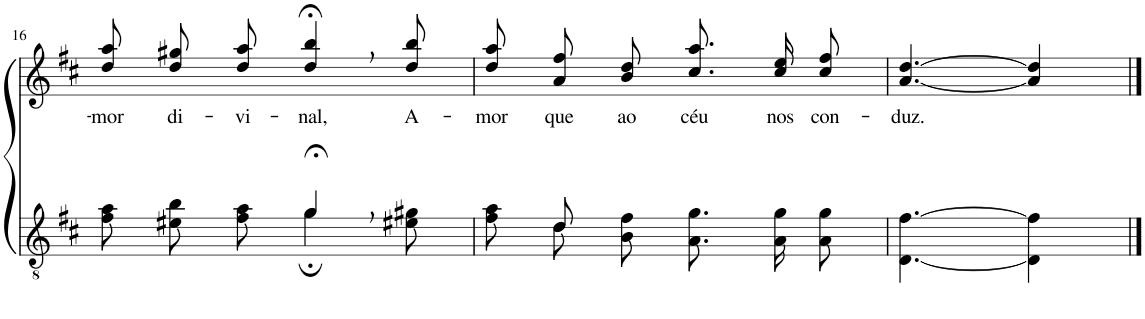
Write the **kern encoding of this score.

**kern	**kern	**text
*part2	*part1	*part1
*staff2	*staff1	*staff1
*I"Parte III e IV	*I"Parte I e II	*
!!LO:PB:g=z
*clefGv2	*clefG2	*
*Trd4c7	*Trd4c7	*
*k[f#c#]	*k[f#c#]	*
*M6/8	*M6/8	*
=16	=16	=16
*^	*	*
!	!	!	!LO:LY:b
4.ryy	8f#\ 8a\L	8dd\ 8aa\L	-mor
!	!	!	!LO:LY:b
.	8e#X\ 8b\	8dd\ 8gg#X\	di-
!	!	!	!LO:LY:b
.	8f#\ 8a\J	8dd\ 8aa\J	-vi-
!	!	!	!LO:LY:b
4g;<,/	4g;\	4dd/;<, 4bb/;<,	-nal,
!	!	!	!LO:LY:b
8ryy	8e#X\ 8g#X\	8dd/ 8bb/	A-
=17	=17	=17	=17
!	!	!	!LO:LY:b
8f#\ 8a\L	8ryy	8dd\ 8aa\L	-mor
!	!	!	!LO:LY:b
8d\	8d/	8a\ 8ff#\	que
!	!	!	!LO:LY:b
8B\ 8f#\J	2ryy	8b\ 8dd\J	ao
!	!	!	!LO:LY:b
8.A\ 8.g\L	.	8.cc#\ 8.aa\L	céu
!	!	!	!LO:LY:b
16A\ 16g\K	.	16cc#\ 16ee\K	nos
!	!	!	!LO:LY:b
8A\ 8g\J	.	8cc#\ 8ff#\J	con-
*v	*v	*	*
=18	=18	=18
!	!	!LO:LY:b
[4.D\ [4.f#\	[4.a/ [4.dd/	-duz.
4D\] 4f#\]	4a/] 4dd/]	.
==	==	==
*-	*-	*-
